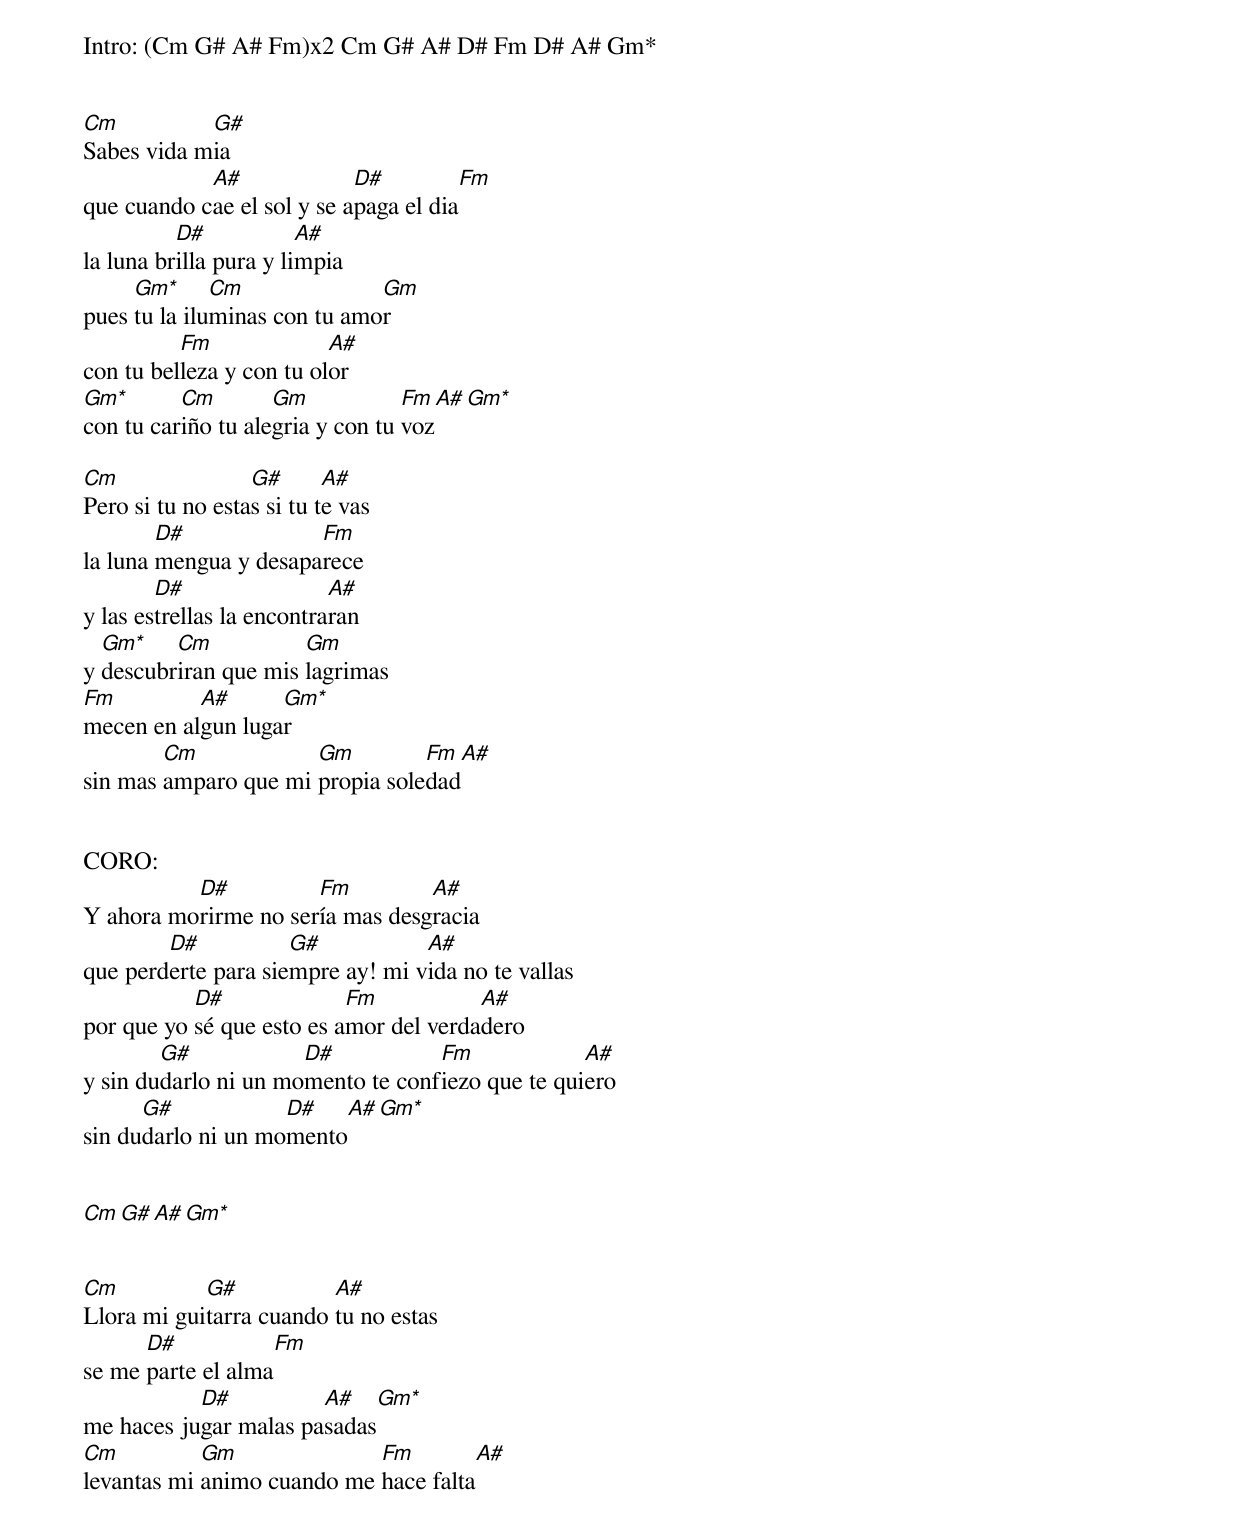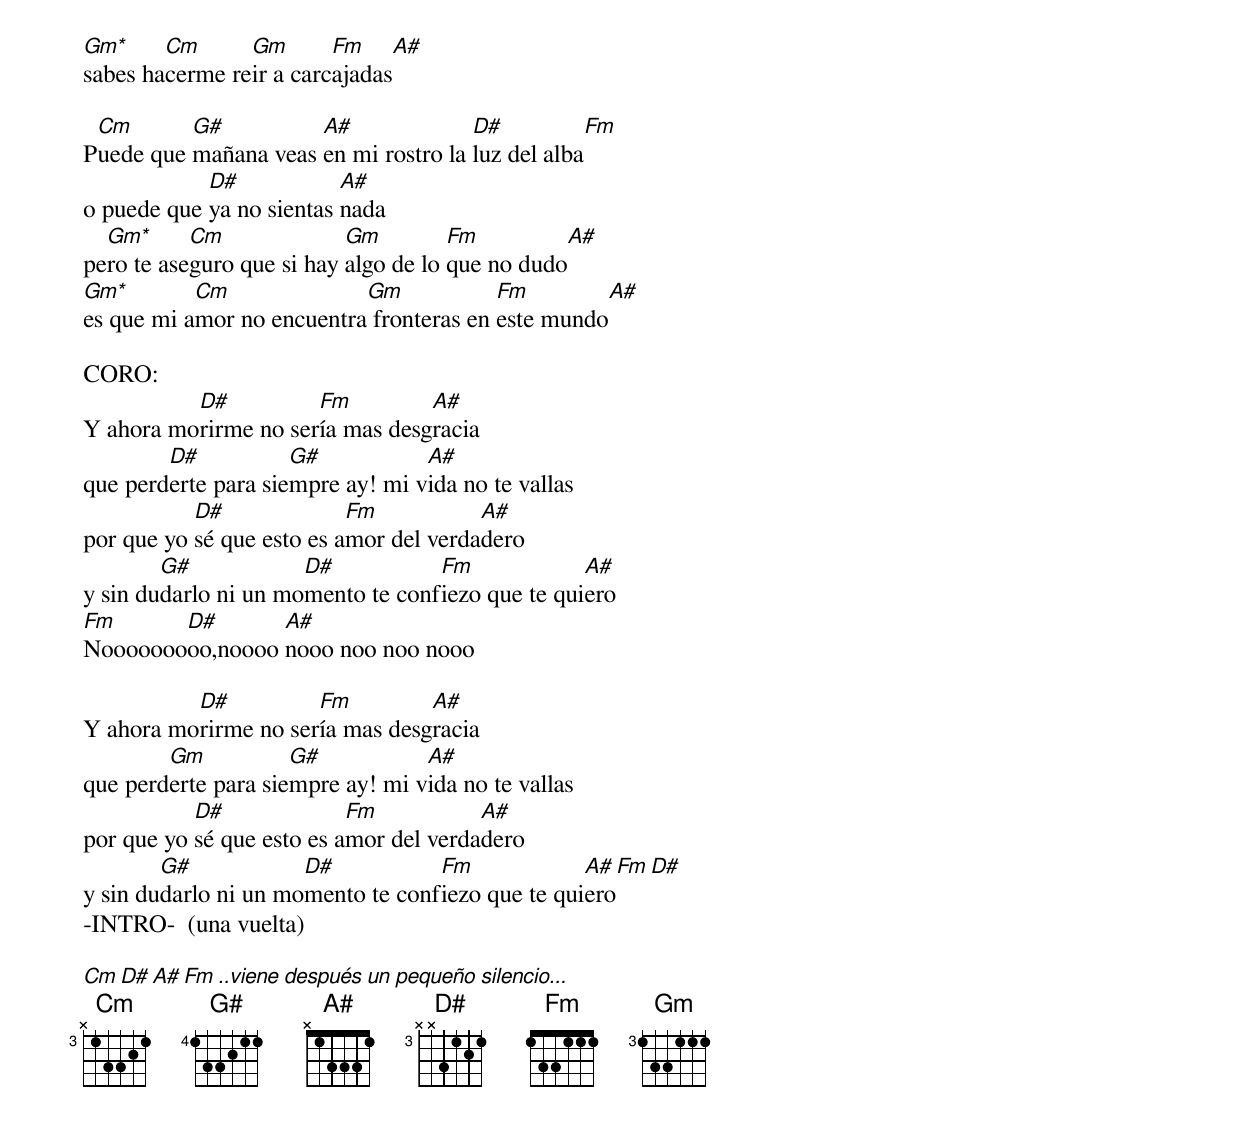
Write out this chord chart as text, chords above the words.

Intro: (Cm G# A# Fm)x2 Cm G# A# D# Fm D# A# Gm*


Cm          G#
Sabes vida mia
            A#              D#          Fm
que cuando cae el sol y se apaga el dia
          D#            A#
la luna brilla pura y limpia
     Gm*      Cm              Gm
pues tu la iluminas con tu amor
          Fm              A#
con tu belleza y con tu olor
Gm*       Cm        Gm            Fm   A# Gm*
con tu cariño tu alegria y con tu voz

Cm                G#       A#
Pero si tu no estas si tu te vas
        D#             Fm
la luna mengua y desaparece
        D#                 A#
y las estrellas la encontraran
  Gm*    Cm           Gm
y descubriran que mis lagrimas
Fm         A#      Gm*
mecen en algun lugar
        Cm            Gm         Fm  A#
sin mas amparo que mi propia soledad


CORO:
          D#          Fm         A#
Y ahora morirme no sería mas desgracia
        D#           G#           A#
que perderte para siempre ay! mi vida no te vallas
           D#              Fm           A#
por que yo sé que esto es amor del verdadero
        G#            D#           Fm             A#
y sin dudarlo ni un momento te confiezo que te quiero
      G#            D#   A# Gm*
sin dudarlo ni un momento


Cm G# A# Gm*


Cm          G#           A#
Llora mi guitarra cuando tu no estas
      D#           Fm
se me parte el alma
           D#          A#    Gm*
me haces jugar malas pasadas
Cm          Gm              Fm        A#
levantas mi animo cuando me hace falta
Gm*     Cm      Gm       Fm    A#
sabes hacerme reir a carcajadas

 Cm       G#          A#              D#          Fm
Puede que mañana veas en mi rostro la luz del alba
            D#            A#
o puede que ya no sientas nada
  Gm*      Cm              Gm         Fm         A#
pero te aseguro que si hay algo de lo que no dudo
Gm*        Cm              Gm            Fm        A#
es que mi amor no encuentra fronteras en este mundo

CORO:
          D#          Fm         A#
Y ahora morirme no sería mas desgracia
        D#           G#           A#
que perderte para siempre ay! mi vida no te vallas
           D#              Fm           A#
por que yo sé que esto es amor del verdadero
        G#            D#           Fm             A#
y sin dudarlo ni un momento te confiezo que te quiero
Fm      D#       A#
Nooooooooo,noooo nooo noo noo nooo

          D#          Fm         A#
Y ahora morirme no sería mas desgracia
        Gm           G#           A#
que perderte para siempre ay! mi vida no te vallas
           D#              Fm           A#
por que yo sé que esto es amor del verdadero
        G#            D#           Fm             A#  Fm D#
y sin dudarlo ni un momento te confiezo que te quiero
-INTRO-  (una vuelta)

Cm  D#  A#  Fm ..viene después un pequeño silencio...
